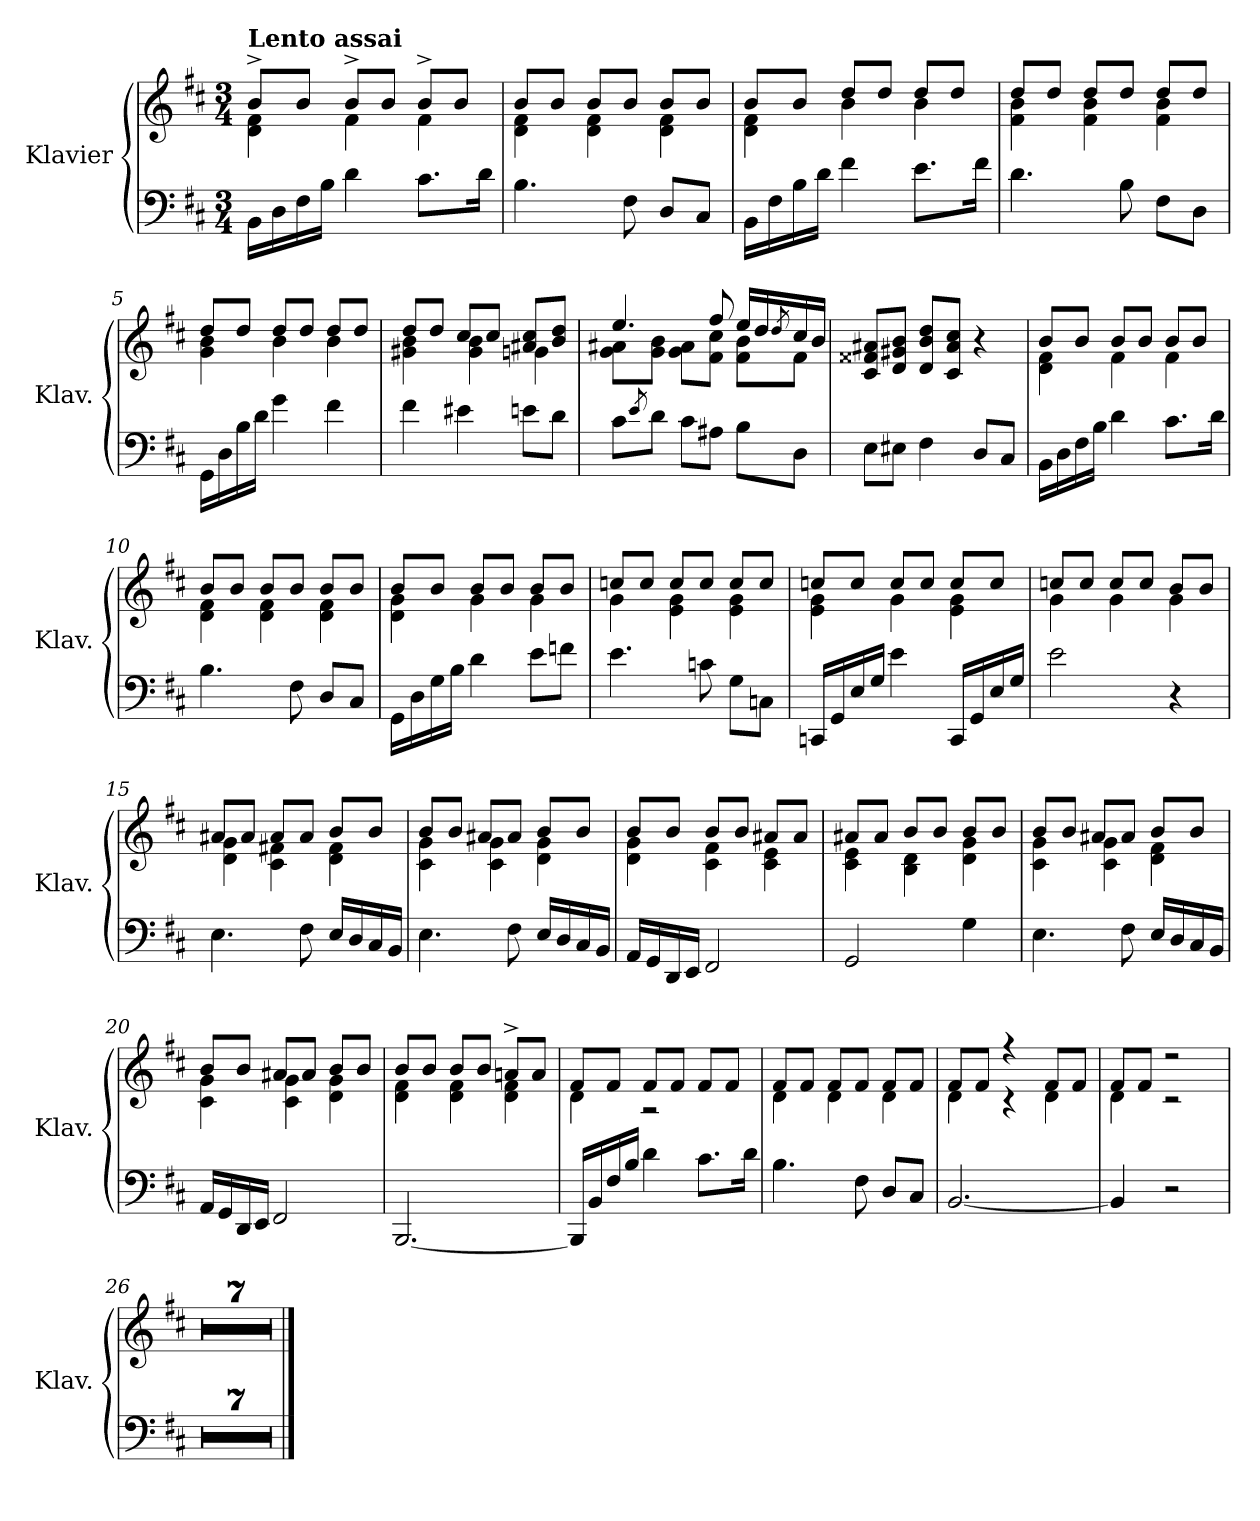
**kern	**kern
*part1	*part1
*staff2	*staff1
*I"Klavier	*
*I'Klav.	*
*clefF4	*clefG2
*k[f#c#]	*k[f#c#]
*M3/4	*M3/4
=1	=1
*	*^
!	!LO:TX:a:B:t=Lento assai	!
16BB\LL	8b^/L	4d\ 4f#\
16D\	.	.
16F#\	8b/J	.
16B\JJ	.	.
4d\	8b^/L	4f#\
.	8b/J	.
8.c#\L	8b^/L	4f#\
.	8b/J	.
16d\Jk	.	.
=2	=2	=2
4.B\	8b/L	4d\ 4f#\
.	8b/J	.
.	8b/L	4d\ 4f#\
8F#\	8b/J	.
8D/L	8b/L	4d\ 4f#\
8C#/J	8b/J	.
=3	=3	=3
16BB\LL	8b/L	4d\ 4f#\
16F#\	.	.
16B\	8b/J	.
16d\JJ	.	.
4f#\	8dd/L	4b\
.	8dd/J	.
8.e\L	8dd/L	4b\
.	8dd/J	.
16f#\Jk	.	.
=4	=4	=4
4.d\	8dd/L	4f#\ 4b\
.	8dd/J	.
.	8dd/L	4f#\ 4b\
8B\	8dd/J	.
8F#\L	8dd/L	4f#\ 4b\
8D\J	8dd/J	.
=5	=5	=5
16GG\LL	8dd/L	4g\ 4b\
16D\	.	.
16B\	8dd/J	.
16d\JJ	.	.
4g\	8dd/L	4b\
.	8dd/J	.
4f#\	8dd/L	4b\
.	8dd/J	.
!!LO:LB:g=z	!!
=6	=6	=6
4f#\	8dd/L	4g#X\ 4b\
.	8dd/J	.
4e#X\	8cc#/L	4g#\ 4b\
.	8cc#/J	.
8en\L	8a#X/ 8cc#/L	4gn\
8d\J	8b/ 8dd/J	.
=7	=7	=7
8c#\L	4.ee/	8g\ 8a#X\L
8qe/	.	.
8d\J	.	8g\ 8b\J
8c#\L	.	8g\ 8a#\L
8A#X\J	8ff#/	8f#\ 8cc#\J
8B\L	16ee/LL	8f#\ 8b\L
.	16dd/	.
.	8qdd/	.
8D\J	16cc#/	8f#\J
.	16b/JJ	.
*	*v	*v
=8	=8
8E\L	8c#/ 8f##X/ 8a#X/L
8E#X\J	8d/ 8g#X/ 8b/J
4F#\	8d/ 8b/ 8dd/L
.	8c#/ 8a#/ 8cc#/J
8D/L	4r
8C#/J	.
=9	=9
*	*^
16BB\LL	8b/L	4d\ 4f#\
16D\	.	.
16F#\	8b/J	.
16B\JJ	.	.
4d\	8b/L	4f#\
.	8b/J	.
8.c#\L	8b/L	4f#\
.	8b/J	.
16d\Jk	.	.
!!LO:LB:g=z	!!
=10	=10	=10
4.B\	8b/L	4d\ 4f#\
.	8b/J	.
.	8b/L	4d\ 4f#\
8F#\	8b/J	.
8D/L	8b/L	4d\ 4f#\
8C#/J	8b/J	.
=11	=11	=11
16GG\LL	8b/L	4d\ 4g\
16D\	.	.
16G\	8b/J	.
16B\JJ	.	.
4d\	8b/L	4g\
.	8b/J	.
8e\L	8b/L	4g\
8fn\J	8b/J	.
=12	=12	=12
4.e\	8ccn/L	4g\
.	8cc/J	.
.	8cc/L	4e\ 4g\
8cn\	8cc/J	.
8G\L	8cc/L	4e\ 4g\
8Cn\J	8cc/J	.
=13	=13	=13
16CCn/LL	8ccn/L	4e\ 4g\
16GG/	.	.
16E/	8cc/J	.
16G/JJ	.	.
4e\	8cc/L	4g\
.	8cc/J	.
16CC/LL	8cc/L	4e\ 4g\
16GG/	.	.
16E/	8cc/J	.
16G/JJ	.	.
=14	=14	=14
2e\	8ccn/L	4g\
.	8cc/J	.
.	8cc/L	4g\
.	8cc/J	.
4r	8b/L	4g\
.	8b/J	.
!!LO:LB:g=z	!!
=15	=15	=15
4.E\	8a#X/L	4d\ 4g\
.	8a#/J	.
.	8a#/L	4c#\ 4f#X\
8F#\	8a#/J	.
16E/LL	8b/L	4d\ 4f#\
16D/	.	.
16C#/	8b/J	.
16BB/JJ	.	.
=16	=16	=16
4.E\	8b/L	4c#\ 4g\
.	8b/J	.
.	8a#X/L	4c#\ 4g\
8F#\	8a#/J	.
16E/LL	8b/L	4d\ 4g\
16D/	.	.
16C#/	8b/J	.
16BB/JJ	.	.
=17	=17	=17
16AA/LL	8b/L	4d\ 4g\
16GG/	.	.
16DD/	8b/J	.
16EE/JJ	.	.
2FF#/	8b/L	4c#\ 4f#\
.	8b/J	.
.	8a#X/L	4c#\ 4e\
.	8a#/J	.
=18	=18	=18
2GG/	8a#X/L	4c#\ 4e\
.	8a#/J	.
.	8b/L	4B\ 4d\
.	8b/J	.
4G\	8b/L	4d\ 4g\
.	8b/J	.
!!LO:LB:g=z	!!
=19	=19	=19
4.E\	8b/L	4c#\ 4g\
.	8b/J	.
.	8a#X/L	4c#\ 4g\
8F#\	8a#/J	.
16E/LL	8b/L	4d\ 4f#\
16D/	.	.
16C#/	8b/J	.
16BB/JJ	.	.
=20	=20	=20
16AA/LL	8b/L	4c#\ 4g\
16GG/	.	.
16DD/	8b/J	.
16EE/JJ	.	.
2FF#/	8a#X/L	4c#\ 4g\
.	8a#/J	.
.	8b/L	4d\ 4g\
.	8b/J	.
=21	=21	=21
[2.BBB/	8b/L	4d\ 4f#\
.	8b/J	.
.	8b/L	4d\ 4f#\
.	8b/J	.
.	8an^/L	4d\ 4f#\
.	8a/J	.
=22	=22	=22
16BBB/LL]	8f#/L	4d\
16BB/	.	.
16F#/	8f#/J	.
16B/JJ	.	.
4d\	8f#/L	2r
.	8f#/J	.
8.c#\L	8f#/L	.
.	8f#/J	.
16d\Jk	.	.
=23	=23	=23
4.B\	8f#/L	4d\
.	8f#/J	.
.	8f#/L	4d\
8F#\	8f#/J	.
8D/L	8f#/L	4d\
8C#/J	8f#/J	.
!!LO:PB:g=z	!!
=24	=24	=24
[2.BB/	8f#/L	4d\
.	8f#/J	.
.	4r	4r
.	8f#/L	4d\
.	8f#/J	.
=25	=25	=25
4BB/]	8f#/L	4d\
.	8f#/J	.
2r	2r	2r
*	*v	*v
=26	=26
2.r	2.r
=27	=27
2.r	2.r
=28	=28
2.r	2.r
=29	=29
2.r	2.r
=30	=30
2.r	2.r
=31	=31
2.r	2.r
=32	=32
2.r	2.r
==	==
*-	*-
